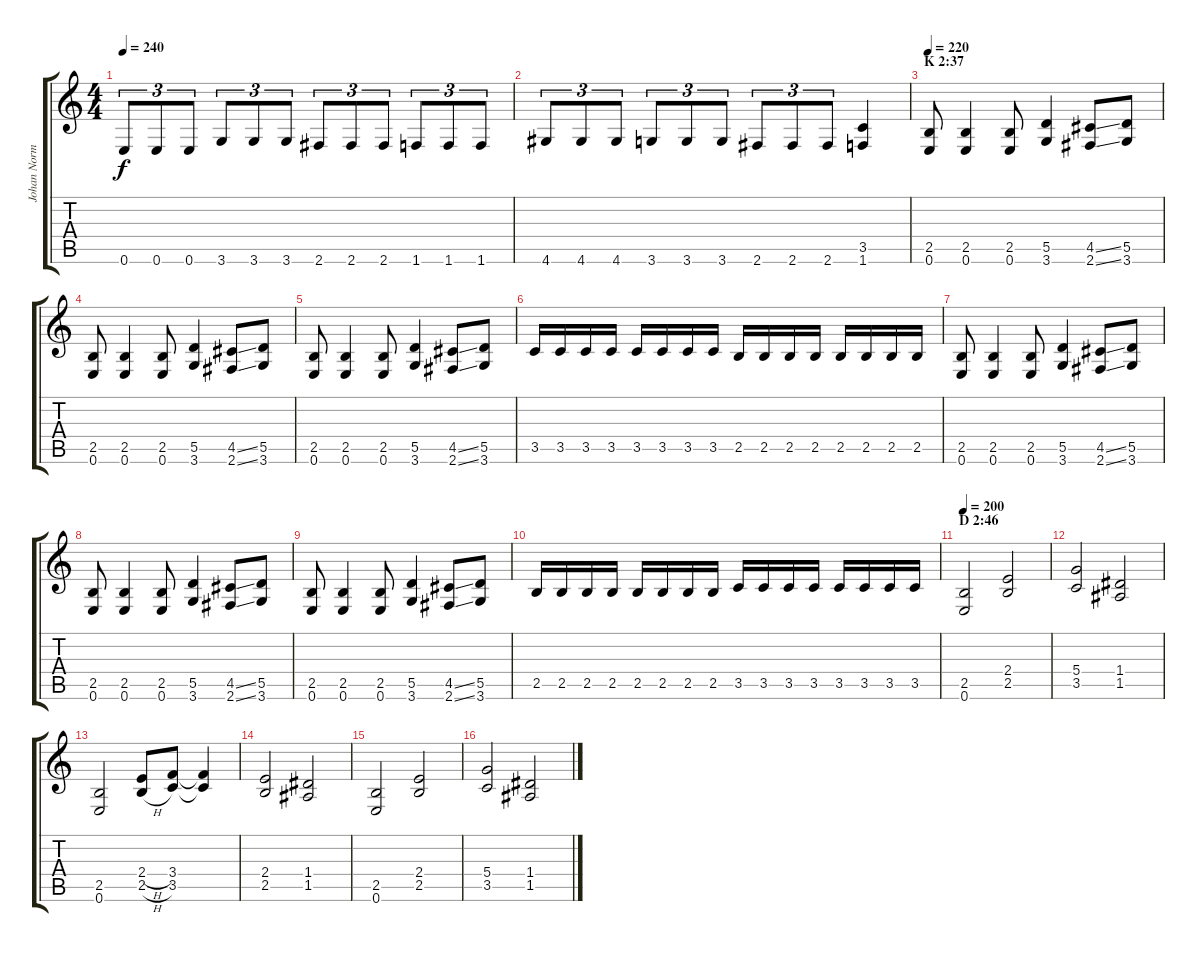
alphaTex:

\track ("Johan Norman" "Johan Norm") {instrument distortionguitar}
\staff {score tabs}
\tuning (E4 B3 G3 D3 A2 E2) {hide}
\ts (4 4)
\tempo 240
\clef g2
\ks c
0.6.8{tu (3 2) dy f} 0.6.8{tu (3 2)} 0.6.8{tu (3 2)} 3.6.8{tu (3 2)} 3.6.8{tu (3 2)} 3.6.8{tu (3 2)} 2.6.8{tu (3 2)} 2.6.8{tu (3 2)} 2.6.8{tu (3 2)} 1.6.8{tu (3 2)} 1.6.8{tu (3 2)} 1.6.8{tu (3 2)} |
4.6.8{tu (3 2)} 4.6.8{tu (3 2)} 4.6.8{tu (3 2)} 3.6.8{tu (3 2)} 3.6.8{tu (3 2)} 3.6.8{tu (3 2)} 2.6.8{tu (3 2)} 2.6.8{tu (3 2)} 2.6.8{tu (3 2)} (3.5 1.6).4 |
\section ("" "K 2:37")
\tempo 220
(2.5 0.6).8 (2.5 0.6).4 (2.5 0.6).8 (5.5 3.6).4 (4.5{ss} 2.6{ss}).8 (5.5 3.6).8 |
(2.5 0.6).8 (2.5 0.6).4 (2.5 0.6).8 (5.5 3.6).4 (4.5{ss} 2.6{ss}).8 (5.5 3.6).8 |
(2.5 0.6).8 (2.5 0.6).4 (2.5 0.6).8 (5.5 3.6).4 (4.5{ss} 2.6{ss}).8 (5.5 3.6).8 |
3.5.16 3.5.16 3.5.16 3.5.16 3.5.16 3.5.16 3.5.16 3.5.16 2.5.16 2.5.16 2.5.16 2.5.16 2.5.16 2.5.16 2.5.16 2.5.16 |
(2.5 0.6).8 (2.5 0.6).4 (2.5 0.6).8 (5.5 3.6).4 (4.5{ss} 2.6{ss}).8 (5.5 3.6).8 |
(2.5 0.6).8 (2.5 0.6).4 (2.5 0.6).8 (5.5 3.6).4 (4.5{ss} 2.6{ss}).8 (5.5 3.6).8 |
(2.5 0.6).8 (2.5 0.6).4 (2.5 0.6).8 (5.5 3.6).4 (4.5{ss} 2.6{ss}).8 (5.5 3.6).8 |
2.5.16 2.5.16 2.5.16 2.5.16 2.5.16 2.5.16 2.5.16 2.5.16 3.5.16 3.5.16 3.5.16 3.5.16 3.5.16 3.5.16 3.5.16 3.5.16 |
\section ("" "D 2:46")
\tempo 200
(2.5 0.6).2 (2.4 2.5).2 |
(5.4 3.5).2 (1.4 1.5).2 |
(2.5 0.6).2 (2.4{h} 2.5{h}).8 (3.4 3.5).8 (3.4{t} 3.5{t}).4 |
(2.4 2.5).2 (1.4 1.5).2 |
(2.5 0.6).2 (2.4 2.5).2 |
(5.4 3.5).2 (1.4 1.5).2
